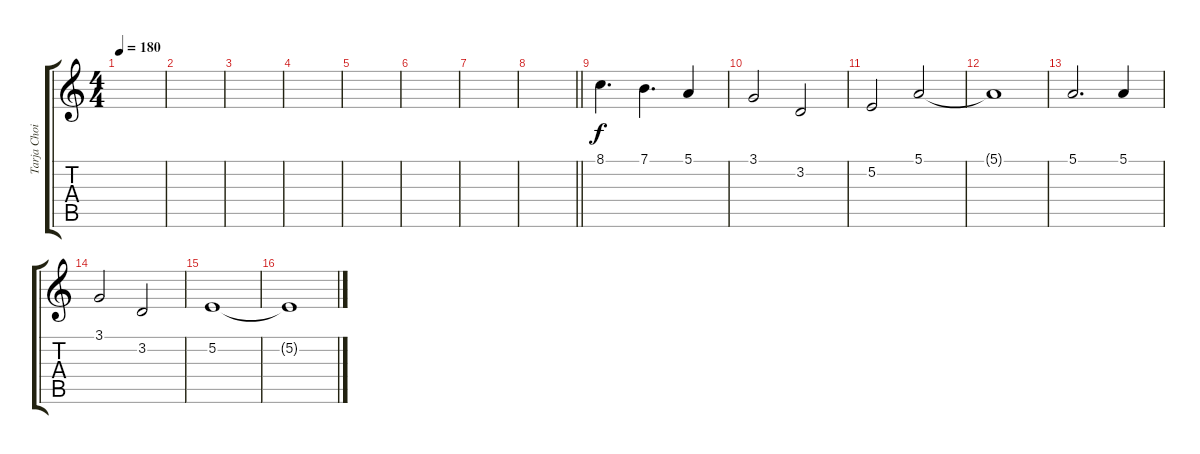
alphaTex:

\track ("Tarja Choir" "Tarja Choi") {instrument pad4choir}
\staff {score tabs}
\tuning (E4 B3 G3 D3 A2 E2) {hide}
\ts (4 4)
\tempo 180
\clef g2
\ks c
|
|
|
|
|
|
|
\barLineRight lightlight
|
8.1.4{d} 7.1.4{d} 5.1.4 |
3.1.2 3.2.2 |
5.2.2 5.1.2 |
5.1{t}.1 |
5.1.2{d} 5.1.4 |
3.1.2 3.2.2 |
5.2.1 |
5.2{t}.1
